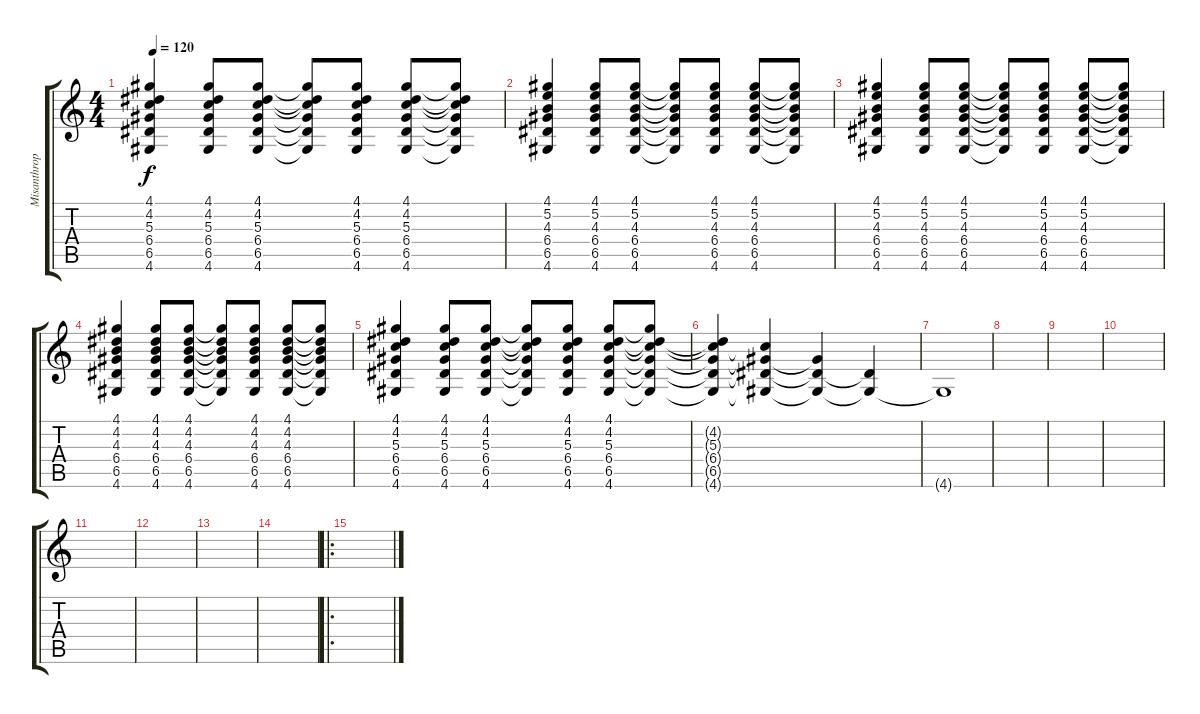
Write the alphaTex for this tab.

\track ("Misanthropy Chords" "Misanthrop") {instrument distortionguitar}
\staff {score tabs}
\tuning (E4 B3 G3 D3 A2 E2) {hide}
\ts (4 4)
\tempo 120
\clef g2
\ks c
(4.1 4.2 5.3 6.4 6.5 4.6).4{dy f} (4.1 4.2 5.3 6.4 6.5 4.6).8 (4.1 4.2 5.3 6.4 6.5 4.6).8 (4.1{t} 4.2{t} 5.3{t} 6.4{t} 6.5{t} 4.6{t}).8 (4.1 4.2 5.3 6.4 6.5 4.6).8 (4.1 4.2 5.3 6.4 6.5 4.6).8 (4.1{t} 4.2{t} 5.3{t} 6.4{t} 6.5{t} 4.6{t}).8 |
(4.1 5.2 4.3 6.4 6.5 4.6).4 (4.1 5.2 4.3 6.4 6.5 4.6).8 (4.1 5.2 4.3 6.4 6.5 4.6).8 (4.1{t} 5.2{t} 4.3{t} 6.4{t} 6.5{t} 4.6{t}).8 (4.1 5.2 4.3 6.4 6.5 4.6).8 (4.1 5.2 4.3 6.4 6.5 4.6).8 (4.1{t} 5.2{t} 4.3{t} 6.4{t} 6.5{t} 4.6{t}).8 |
(4.1 5.2 4.3 6.4 6.5 4.6).4 (4.1 5.2 4.3 6.4 6.5 4.6).8 (4.1 5.2 4.3 6.4 6.5 4.6).8 (4.1{t} 5.2{t} 4.3{t} 6.4{t} 6.5{t} 4.6{t}).8 (4.1 5.2 4.3 6.4 6.5 4.6).8 (4.1 5.2 4.3 6.4 6.5 4.6).8 (4.1{t} 5.2{t} 4.3{t} 6.4{t} 6.5{t} 4.6{t}).8 |
(4.1 4.2 4.3 6.4 6.5 4.6).4 (4.1 4.2 4.3 6.4 6.5 4.6).8 (4.1 4.2 4.3 6.4 6.5 4.6).8 (4.1{t} 4.2{t} 4.3{t} 6.4{t} 6.5{t} 4.6{t}).8 (4.1 4.2 4.3 6.4 6.5 4.6).8 (4.1 4.2 4.3 6.4 6.5 4.6).8 (4.1{t} 4.2{t} 4.3{t} 6.4{t} 6.5{t} 4.6{t}).8 |
(4.1 4.2 5.3 6.4 6.5 4.6).4 (4.1 4.2 5.3 6.4 6.5 4.6).8 (4.1 4.2 5.3 6.4 6.5 4.6).8 (4.1{t} 4.2{t} 5.3{t} 6.4{t} 6.5{t} 4.6{t}).8 (4.1 4.2 5.3 6.4 6.5 4.6).8 (4.1 4.2 5.3 6.4 6.5 4.6).8 (4.1{t} 4.2{t} 5.3{t} 6.4{t} 6.5{t} 4.6{t}).8 |
(4.2{t} 5.3{t} 6.4{t} 6.5{t} 4.6{t}).4 (5.3{t} 6.4{t} 6.5{t} 4.6{t}).4 (6.4{t} 6.5{t} 4.6{t}).4 (6.5{t} 4.6{t}).4 |
4.6{t}.1 |
|
|
|
|
|
|
|
\ro
